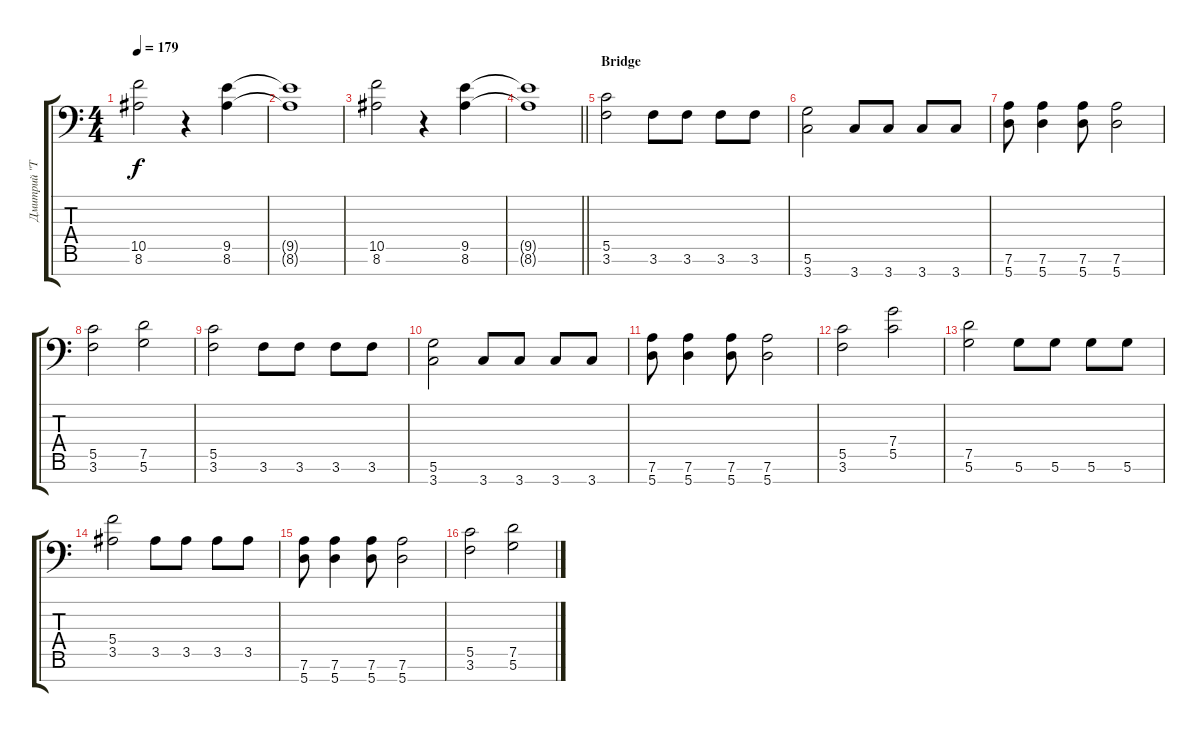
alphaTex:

\track ("Дмитрий \"Terris\" Процко" "Дмитрий \"T") {instrument distortionguitar}
\staff {score tabs}
\tuning (D4 A3 F3 C3 G2 D2 A1) {hide}
\ts (4 4)
\tempo 179
\clef f4
\ks c
(10.5 8.6).2{dy f} r.4 (9.5 8.6).4 |
(9.5{t} 8.6{t}).1 |
(10.5 8.6).2 r.4 (9.5 8.6).4 |
\barLineRight lightlight
(9.5{t} 8.6{t}).1 |
\section ("" "Bridge")
(5.5 3.6).2 3.6.8 3.6.8 3.6.8 3.6.8 |
(5.6 3.7).2 3.7.8 3.7.8 3.7.8 3.7.8 |
(7.6 5.7).8 (7.6 5.7).4 (7.6 5.7).8 (7.6 5.7).2 |
(5.5 3.6).2 (7.5 5.6).2 |
(5.5 3.6).2 3.6.8 3.6.8 3.6.8 3.6.8 |
(5.6 3.7).2 3.7.8 3.7.8 3.7.8 3.7.8 |
(7.6 5.7).8 (7.6 5.7).4 (7.6 5.7).8 (7.6 5.7).2 |
(5.5 3.6).2 (7.4 5.5).2 |
(7.5 5.6).2 5.6.8 5.6.8 5.6.8 5.6.8 |
(5.4 3.5).2 3.5.8 3.5.8 3.5.8 3.5.8 |
(7.6 5.7).8 (7.6 5.7).4 (7.6 5.7).8 (7.6 5.7).2 |
(5.5 3.6).2 (7.5 5.6).2
